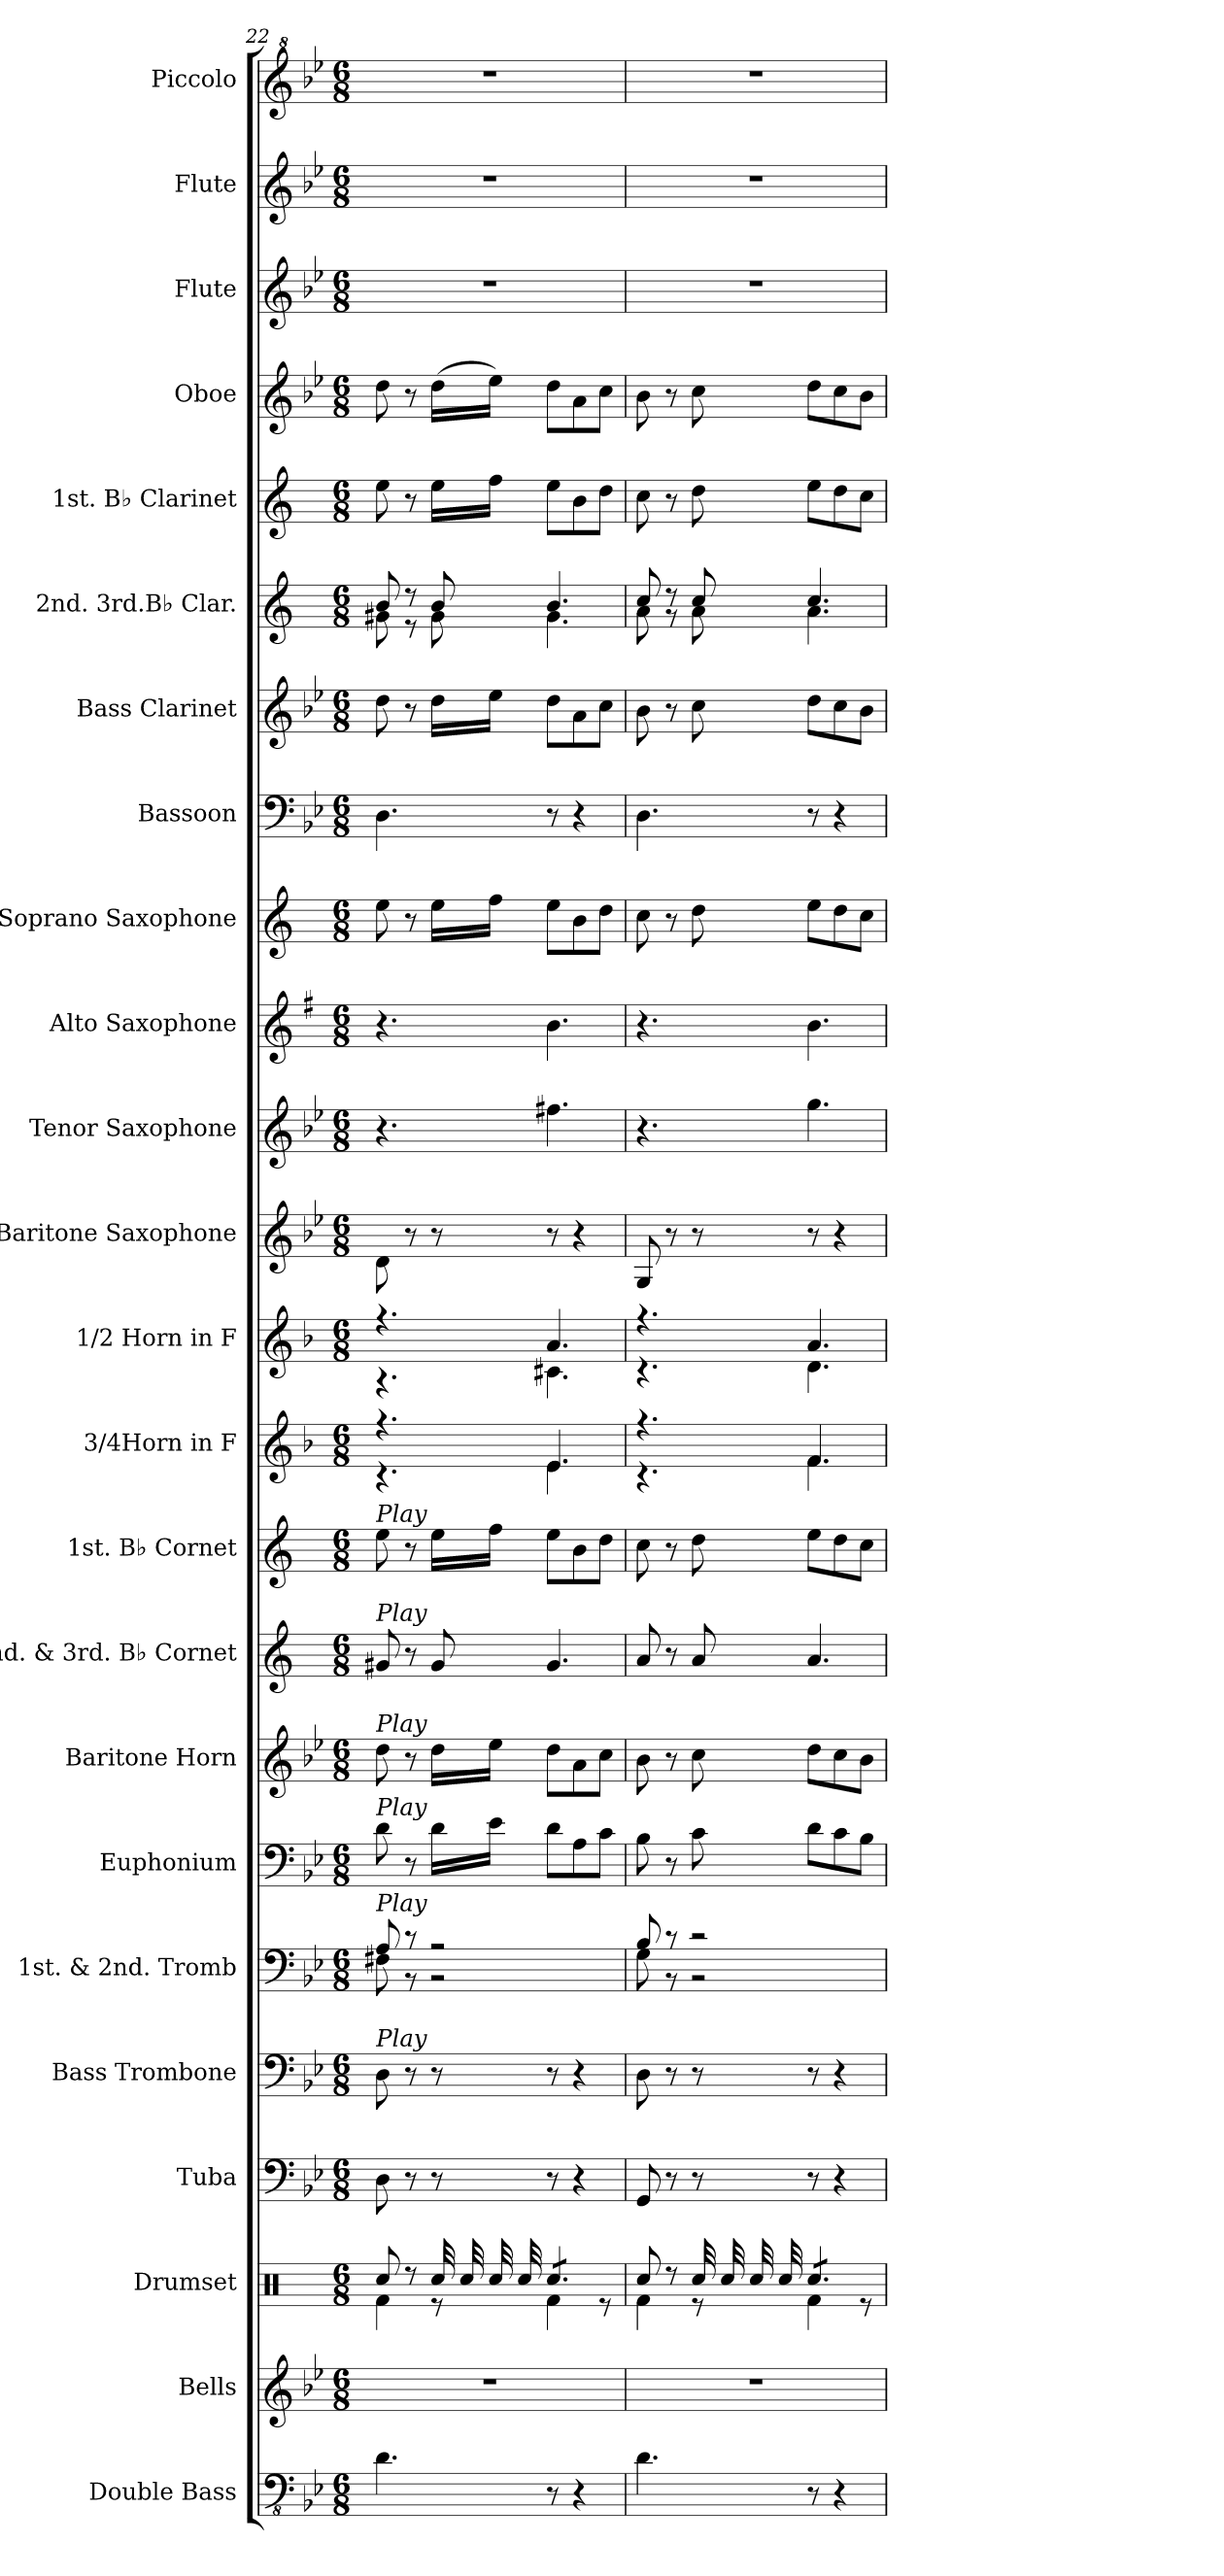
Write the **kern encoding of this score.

**kern	**kern	**kern	**kern	**kern	**kern	**kern	**kern	**kern	**kern	**kern	**kern	**kern	**kern	**kern	**kern	**kern	**kern	**kern	**kern	**kern	**kern	**kern	**kern
*part24	*part23	*part22	*part21	*part20	*part19	*part18	*part17	*part16	*part15	*part14	*part13	*part12	*part11	*part10	*part9	*part8	*part7	*part6	*part5	*part4	*part3	*part2	*part1
*staff24	*staff23	*staff22	*staff21	*staff20	*staff19	*staff18	*staff17	*staff16	*staff15	*staff14	*staff13	*staff12	*staff11	*staff10	*staff9	*staff8	*staff7	*staff6	*staff5	*staff4	*staff3	*staff2	*staff1
*I"Double Bass	*I"Bells	*I"Drumset	*I"Tuba	*I"Bass Trombone	*I"1st. &amp; 2nd. Tromb	*I"Euphonium	*I"Baritone Horn	*I"2nd. &amp; 3rd. B♭ Cornet	*I"1st. B♭ Cornet	*I"3/4Horn in F	*I"1/2 Horn in F	*I"Baritone Saxophone	*I"Tenor Saxophone	*I"Alto Saxophone	*I"Soprano Saxophone	*I"Bassoon	*I"Bass Clarinet	*I"2nd. 3rd.B♭ Clar.	*I"1st. B♭ Clarinet	*I"Oboe	*I"Flute	*I"Flute	*I"Piccolo
*I'Db.	*	*I'Drs.	*I'Tba.	*I'B. Tbn.	*	*I'Euph.	*I'Bar. Hn.	*I'2&amp;3 B♭ Cnt.	*I'1 B♭ Cnt.	*	*	*I'Bar. Sax.	*I'T. Sax.	*I'A. Sax.	*I'S. Sax.	*I'Bsn.	*I'B. Cl.	*I'2/3 B♭ Cl.	*I'1 B♭ Cl.	*I'Ob.	*I'Fl.	*I'Fl.	*I'Picc.
*clefFv4	*clefG2	*clefX	*clefF4	*clefF4	*clefF4	*clefF4	*clefG2	*clefG2	*clefG2	*clefG2	*clefG2	*clefG2	*clefG2	*clefG2	*clefG2	*clefF4	*clefG2	*clefG2	*clefG2	*clefG2	*clefG2	*clefG2	*clefG^2
*ITrd7c12	*	*	*	*	*	*	*ITrd8c14	*ITrd1c2	*ITrd1c2	*ITrd4c7	*ITrd4c7	*ITrd12c21	*ITrd8c14	*ITrd5c9	*ITrd1c2	*	*ITrd8c14	*ITrd1c2	*ITrd1c2	*	*	*	*ITrd-7c-12
*k[b-e-]	*k[b-e-]	*k[]	*k[b-e-]	*k[b-e-]	*k[b-e-]	*k[b-e-]	*k[b-e-]	*k[b-e-]	*k[b-e-]	*k[b-e-]	*k[b-e-]	*k[b-e-]	*k[b-e-]	*k[b-e-]	*k[b-e-]	*k[b-e-]	*k[b-e-]	*k[b-e-]	*k[b-e-]	*k[b-e-]	*k[b-e-]	*k[b-e-]	*k[b-e-]
*M6/8	*M6/8	*M6/8	*M6/8	*M6/8	*M6/8	*M6/8	*M6/8	*M6/8	*M6/8	*M6/8	*M6/8	*M6/8	*M6/8	*M6/8	*M6/8	*M6/8	*M6/8	*M6/8	*M6/8	*M6/8	*M6/8	*M6/8	*M6/8
=22	=22	=22	=22	=22	=22	=22	=22	=22	=22	=22	=22	=22	=22	=22	=22	=22	=22	=22	=22	=22	=22	=22	=22
*	*	*^	*	*	*^	*	*	*	*	*^	*^	*	*	*	*	*	*	*^	*	*	*	*	*
!	!	!	!	!	!	!	!	!	!	!	!LO:TX:a:i:t=Play	!	!	!	!	!	!	!	!	!	!	!	!	!	!	!	!	!
!	!	!	!	!	!	!	!	!	!	!LO:TX:a:i:t=Play	!	!	!	!	!	!	!	!	!	!	!	!	!	!	!	!	!	!
!	!	!	!	!	!	!	!	!	!LO:TX:a:i:t=Play	!	!	!	!	!	!	!	!	!	!	!	!	!	!	!	!	!	!	!
!	!	!	!	!	!	!	!	!LO:TX:a:i:t=Play	!	!	!	!	!	!	!	!	!	!	!	!	!	!	!	!	!	!	!	!
!	!	!	!	!	!	!LO:TX:a:i:t=Play	!	!	!	!	!	!	!	!	!	!	!	!	!	!	!	!	!	!	!	!	!	!
!	!	!	!	!	!LO:TX:a:i:t=Play	!	!	!	!	!	!	!	!	!	!	!	!	!	!	!	!	!	!	!	!	!	!	!
4.DD\	2.r	8Rcc/	4Rf\	8D\	8D\	8A/	8F#X\	8d\	8d\	8f#X/	8dd\	4.r	4.r	4.r	4.r	8D\	4.r	4.r	8dd\	4.D\	8d\	8a/	8f#X\	8dd\	8dd\	2.r	2.r	2.r
.	.	8r	.	8r	8r	8r	8r	8r	8r	8r	8r	.	.	.	.	8r	.	.	8r	.	8r	8r	8r	8r	8r	.	.	.
*	*	*tremolo	*	*	*	*	*	*	*	*	*	*	*	*	*	*	*	*	*	*	*	*	*	*	*	*	*	*
.	.	32Rcc/	8r	8r	8r	2r	2r	16d\LL	16d\LL	8f#/	16dd\LL	.	.	.	.	8r	.	.	16dd\LL	.	16d\LL	8a/	8f#\	16dd\LL	(>16dd\LL	.	.	.
.	.	32Rcc/	.	.	.	.	.	.	.	.	.	.	.	.	.	.	.	.	.	.	.	.	.	.	.	.	.	.
.	.	32Rcc/	.	.	.	.	.	16e-\JJ	16e-\JJ	.	16ee-\JJ	.	.	.	.	.	.	.	16ee-\JJ	.	16e-\JJ	.	.	16ee-\JJ	16ee-\JJ)	.	.	.
.	.	32Rcc/	.	.	.	.	.	.	.	.	.	.	.	.	.	.	.	.	.	.	.	.	.	.	.	.	.	.
8r	.	8Rcc/L	4Rf\	8r	8r	.	.	8d\L	8d\L	4.f#/	8dd\L	4.A/	4.A\	4.d/	4.F#X\	8r	4.f#X\	4.d\	8dd\L	8r	8d\L	4.a/	4.f#\	8dd\L	8dd\L	.	.	.
4r	.	8Rcc/	.	4r	4r	.	.	8A\	8A\	.	8a\	.	.	.	.	4r	.	.	8a\	4r	8A\	.	.	8a\	8a\	.	.	.
.	.	8Rcc/J	8r	.	.	.	.	8c\J	8c\J	.	8cc\J	.	.	.	.	.	.	.	8cc\J	.	8c\J	.	.	8cc\J	8cc\J	.	.	.
*	*	*Xtremolo	*	*	*	*	*	*	*	*	*	*	*	*	*	*	*	*	*	*	*	*	*	*	*	*	*	*
=23	=23	=23	=23	=23	=23	=23	=23	=23	=23	=23	=23	=23	=23	=23	=23	=23	=23	=23	=23	=23	=23	=23	=23	=23	=23	=23	=23	=23
4.DD\	2.r	8Rcc/	4Rf\	8GG/	8D\	8B-/	8G\	8B-\	8B-\	8g/	8b-\	4.r	4.r	4.r	4.r	8GG/	4.r	4.r	8b-\	4.D\	8B-\	8b-/	8g\	8b-\	8b-\	2.r	2.r	2.r
.	.	8r	.	8r	8r	8r	8r	8r	8r	8r	8r	.	.	.	.	8r	.	.	8r	.	8r	8r	8r	8r	8r	.	.	.
*	*	*tremolo	*	*	*	*	*	*	*	*	*	*	*	*	*	*	*	*	*	*	*	*	*	*	*	*	*	*
.	.	32Rcc/	8r	8r	8r	2r	2r	8c\	8c\	8g/	8cc\	.	.	.	.	8r	.	.	8cc\	.	8c\	8b-/	8g\	8cc\	8cc\	.	.	.
.	.	32Rcc/	.	.	.	.	.	.	.	.	.	.	.	.	.	.	.	.	.	.	.	.	.	.	.	.	.	.
.	.	32Rcc/	.	.	.	.	.	.	.	.	.	.	.	.	.	.	.	.	.	.	.	.	.	.	.	.	.	.
.	.	32Rcc/	.	.	.	.	.	.	.	.	.	.	.	.	.	.	.	.	.	.	.	.	.	.	.	.	.	.
8r	.	8Rcc/L	4Rf\	8r	8r	.	.	8d\L	8d\L	4.g/	8dd\L	4.B-/	4.B-\	4.d/	4.G\	8r	4.g\	4.d\	8dd\L	8r	8d\L	4.b-/	4.g\	8dd\L	8dd\L	.	.	.
4r	.	8Rcc/	.	4r	4r	.	.	8c\	8c\	.	8cc\	.	.	.	.	4r	.	.	8cc\	4r	8c\	.	.	8cc\	8cc\	.	.	.
.	.	8Rcc/J	8r	.	.	.	.	8B-\J	8B-\J	.	8b-\J	.	.	.	.	.	.	.	8b-\J	.	8B-\J	.	.	8b-\J	8b-\J	.	.	.
*	*	*Xtremolo	*	*	*	*	*	*	*	*	*	*	*	*	*	*	*	*	*	*	*	*	*	*	*	*	*	*
*	*	*	*	*	*	*	*	*	*	*	*	*v	*v	*	*	*	*	*	*	*	*	*v	*v	*	*	*	*	*
*	*	*v	*v	*	*	*v	*v	*	*	*	*	*	*v	*v	*	*	*	*	*	*	*	*	*	*	*	*
=	=	=	=	=	=	=	=	=	=	=	=	=	=	=	=	=	=	=	=	=	=	=	=
*-	*-	*-	*-	*-	*-	*-	*-	*-	*-	*-	*-	*-	*-	*-	*-	*-	*-	*-	*-	*-	*-	*-	*-
